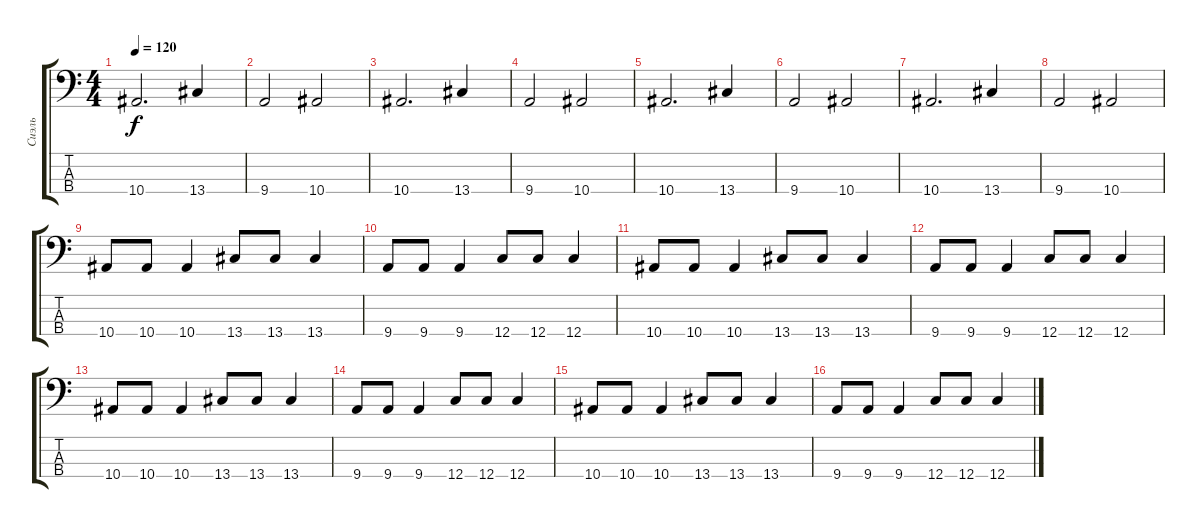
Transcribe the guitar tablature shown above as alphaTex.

\track ("Сиэль" "Сиэль") {instrument electricbassfinger}
\staff {score tabs}
\tuning (F2 C2 G1 C1) {hide}
\ts (4 4)
\tempo 120
\clef f4
\ks c
10.4.2{d dy f} 13.4.4 |
9.4.2 10.4.2 |
10.4.2{d} 13.4.4 |
9.4.2 10.4.2 |
10.4.2{d} 13.4.4 |
9.4.2 10.4.2 |
10.4.2{d} 13.4.4 |
9.4.2 10.4.2 |
10.4.8 10.4.8 10.4.4 13.4.8 13.4.8 13.4.4 |
9.4.8 9.4.8 9.4.4 12.4.8 12.4.8 12.4.4 |
10.4.8 10.4.8 10.4.4 13.4.8 13.4.8 13.4.4 |
9.4.8 9.4.8 9.4.4 12.4.8 12.4.8 12.4.4 |
10.4.8 10.4.8 10.4.4 13.4.8 13.4.8 13.4.4 |
9.4.8 9.4.8 9.4.4 12.4.8 12.4.8 12.4.4 |
10.4.8 10.4.8 10.4.4 13.4.8 13.4.8 13.4.4 |
9.4.8 9.4.8 9.4.4 12.4.8 12.4.8 12.4.4
